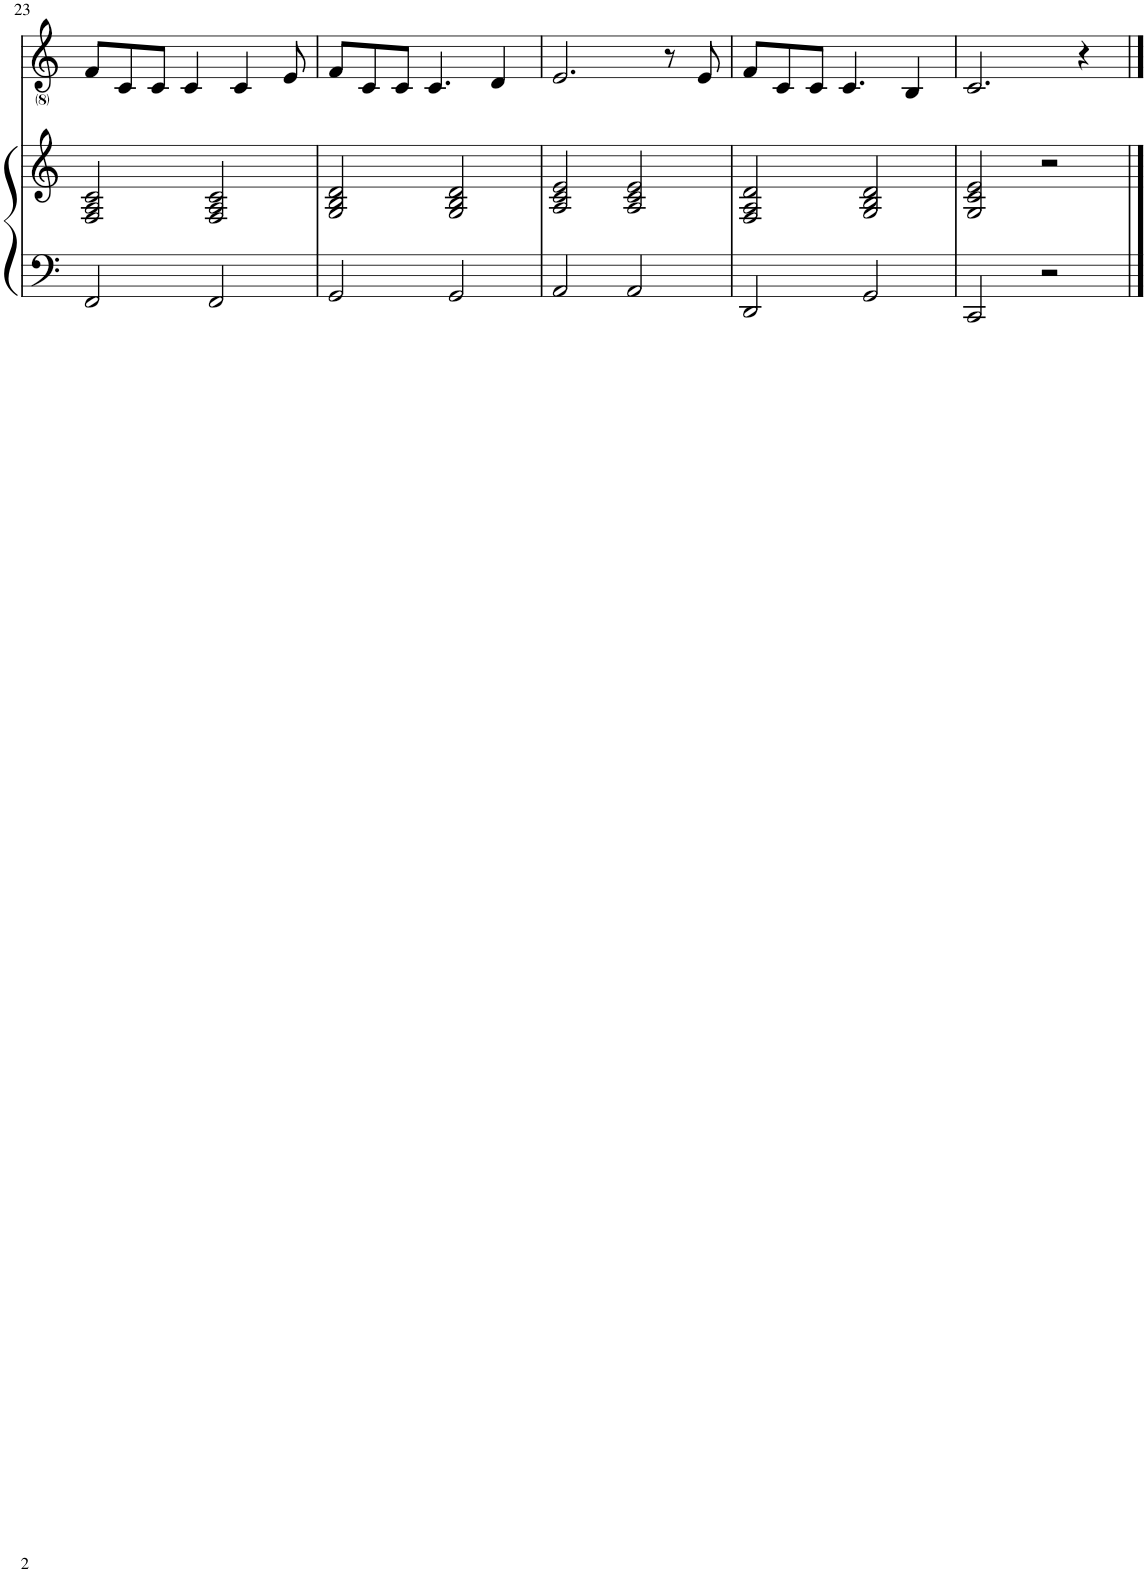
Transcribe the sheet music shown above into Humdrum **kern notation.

**kern	**kern	**kern
*part2	*part2	*part1
*staff3	*staff2	*staff1
*I"Piano	*	*I"Voice
*I'Pno	*	*
!!LO:PB:g=z
*clefF4	*clefG2	*clefG2
*k[]	*k[]	*k[]
*M4/4	*M4/4	*M4/4
=23	=23	=23
2FF/	2F/ 2A/ 2c/	8f/L
.	.	8c/
.	.	8c/J
.	.	4c/
2FF/	2F/ 2A/ 2c/	.
.	.	4c/
.	.	8e/
=24	=24	=24
2GG/	2G/ 2B/ 2d/	8f/L
.	.	8c/
.	.	8c/J
.	.	4.c/
2GG/	2G/ 2B/ 2d/	.
.	.	4d/
=25	=25	=25
2AA/	2A/ 2c/ 2e/	2.e/
2AA/	2A/ 2c/ 2e/	.
.	.	8r
.	.	8e/
=26	=26	=26
2DD/	2F/ 2A/ 2d/	8f/L
.	.	8c/
.	.	8c/J
.	.	4.c/
2GG/	2G/ 2B/ 2d/	.
.	.	4B/
=27	=27	=27
2CC/	2G/ 2c/ 2e/	2.c/
2r	2r	.
.	.	4r
==	==	==
*-	*-	*-
